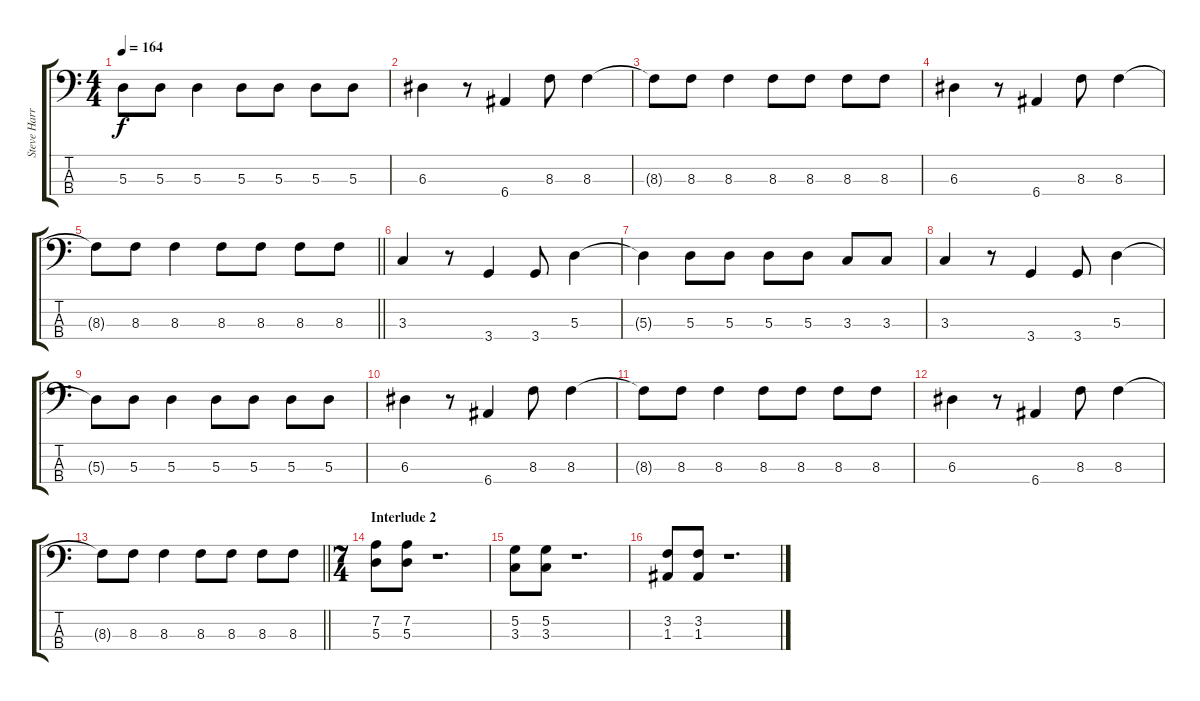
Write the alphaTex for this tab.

\track ("Steve Harris" "Steve Harr") {instrument electricbassfinger}
\staff {score tabs}
\tuning (G2 D2 A1 E1) {hide}
\ts (4 4)
\tempo 164
\clef f4
\ks c
5.3{t}.8{dy f} 5.3.8 5.3.4 5.3.8 5.3.8 5.3.8 5.3.8 |
6.3.4 r.8 6.4.4 8.3.8 8.3.4 |
8.3{t}.8 8.3.8 8.3.4 8.3.8 8.3.8 8.3.8 8.3.8 |
6.3.4 r.8 6.4.4 8.3.8 8.3.4 |
\barLineRight lightlight
8.3{t}.8 8.3.8 8.3.4 8.3.8 8.3.8 8.3.8 8.3.8 |
3.3.4 r.8 3.4.4 3.4.8 5.3.4 |
5.3{t}.4 5.3.8 5.3.8 5.3.8 5.3.8 3.3.8 3.3.8 |
3.3.4 r.8 3.4.4 3.4.8 5.3.4 |
5.3{t}.8 5.3.8 5.3.4 5.3.8 5.3.8 5.3.8 5.3.8 |
6.3.4 r.8 6.4.4 8.3.8 8.3.4 |
8.3{t}.8 8.3.8 8.3.4 8.3.8 8.3.8 8.3.8 8.3.8 |
6.3.4 r.8 6.4.4 8.3.8 8.3.4 |
\barLineRight lightlight
8.3{t}.8 8.3.8 8.3.4 8.3.8 8.3.8 8.3.8 8.3.8 |
\ts (7 4)
\section ("" "Interlude 2")
(7.2 5.3).8 (7.2 5.3).8 r.1{d} |
(5.2 3.3).8 (5.2 3.3).8 r.1{d} |
(3.2 1.3).8 (3.2 1.3).8 r.1{d}
